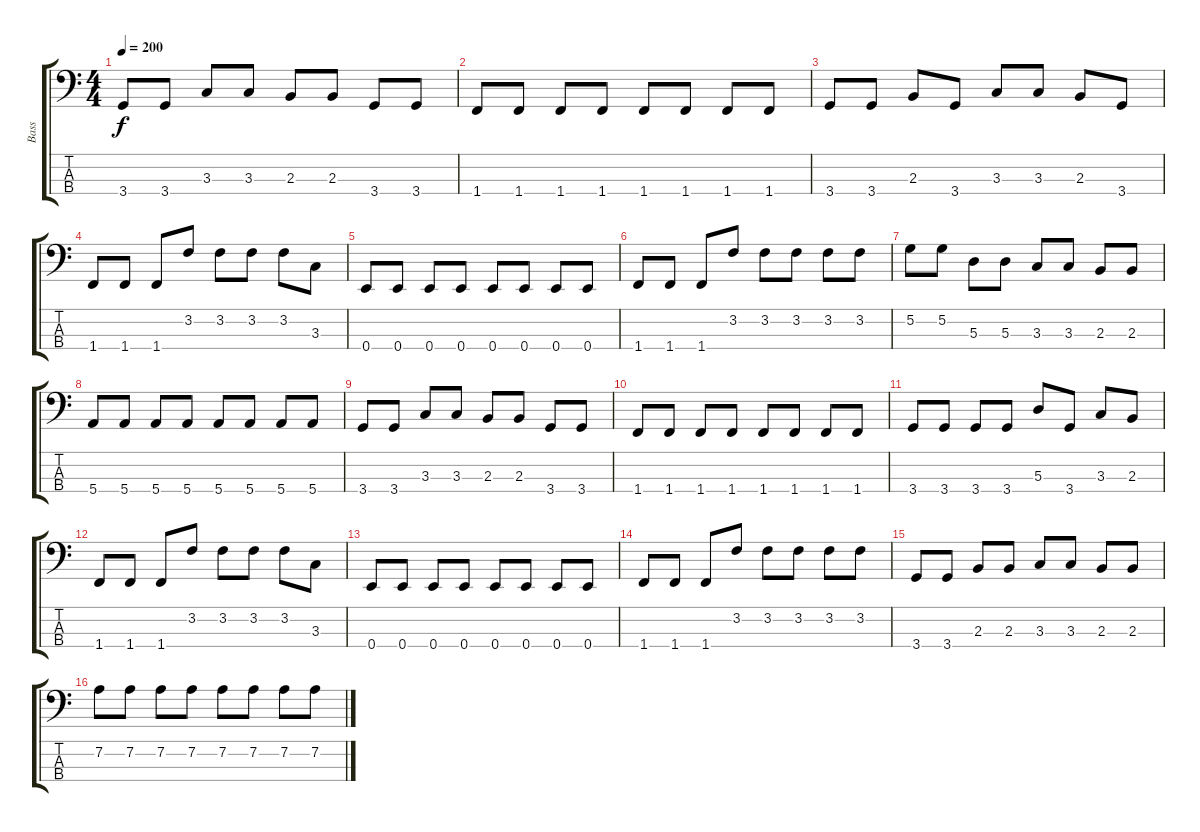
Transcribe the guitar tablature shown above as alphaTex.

\track ("Bass" "Bass") {instrument electricbassfinger}
\staff {score tabs}
\tuning (G2 D2 A1 E1) {hide}
\ts (4 4)
\tempo 200
\clef f4
\ks c
3.4.8{dy f} 3.4.8 3.3.8 3.3.8 2.3.8 2.3.8 3.4.8 3.4.8 |
1.4.8 1.4.8 1.4.8 1.4.8 1.4.8 1.4.8 1.4.8 1.4.8 |
3.4.8 3.4.8 2.3.8 3.4.8 3.3.8 3.3.8 2.3.8 3.4.8 |
1.4.8 1.4.8 1.4.8 3.2.8 3.2.8 3.2.8 3.2.8 3.3.8 |
0.4.8 0.4.8 0.4.8 0.4.8 0.4.8 0.4.8 0.4.8 0.4.8 |
1.4.8 1.4.8 1.4.8 3.2.8 3.2.8 3.2.8 3.2.8 3.2.8 |
5.2.8 5.2.8 5.3.8 5.3.8 3.3.8 3.3.8 2.3.8 2.3.8 |
5.4.8 5.4.8 5.4.8 5.4.8 5.4.8 5.4.8 5.4.8 5.4.8 |
3.4.8 3.4.8 3.3.8 3.3.8 2.3.8 2.3.8 3.4.8 3.4.8 |
1.4.8 1.4.8 1.4.8 1.4.8 1.4.8 1.4.8 1.4.8 1.4.8 |
3.4.8 3.4.8 3.4.8 3.4.8 5.3.8 3.4.8 3.3.8 2.3.8 |
1.4.8 1.4.8 1.4.8 3.2.8 3.2.8 3.2.8 3.2.8 3.3.8 |
0.4.8 0.4.8 0.4.8 0.4.8 0.4.8 0.4.8 0.4.8 0.4.8 |
1.4.8 1.4.8 1.4.8 3.2.8 3.2.8 3.2.8 3.2.8 3.2.8 |
3.4.8 3.4.8 2.3.8 2.3.8 3.3.8 3.3.8 2.3.8 2.3.8 |
7.2.8 7.2.8 7.2.8 7.2.8 7.2.8 7.2.8 7.2.8 7.2.8
